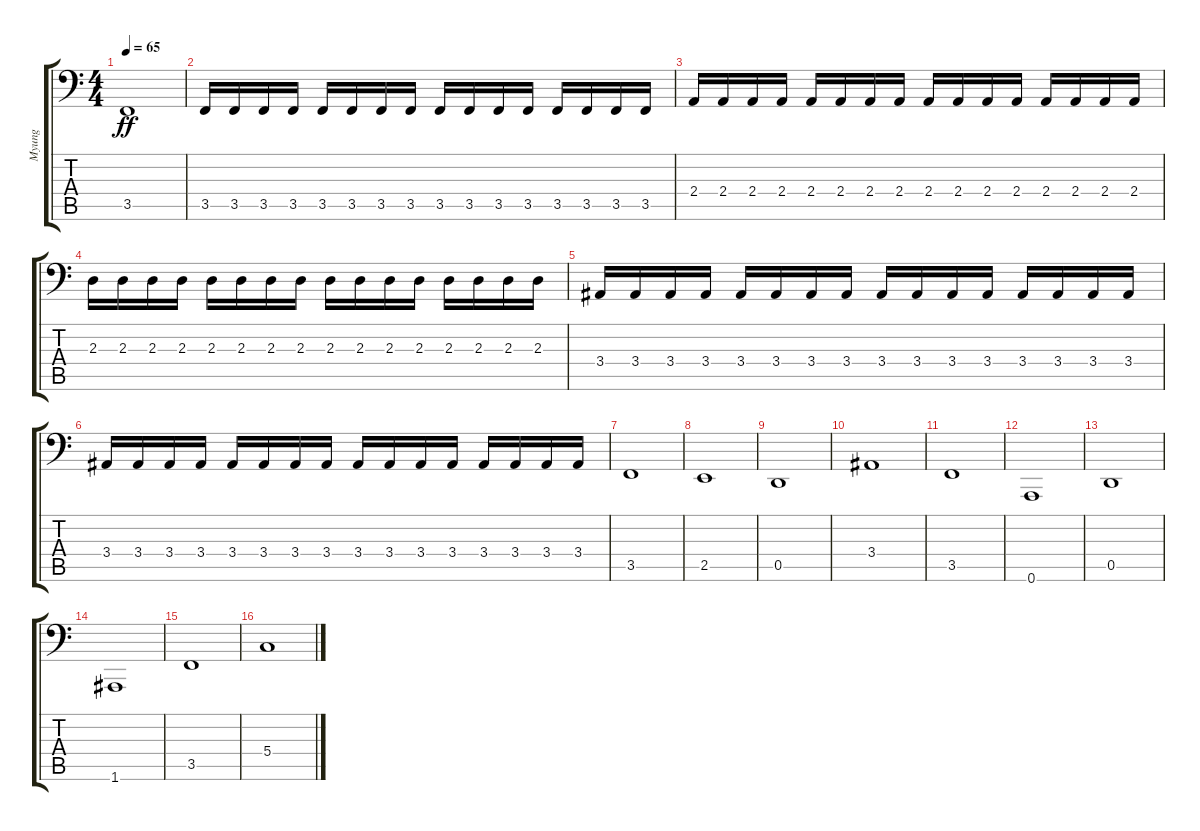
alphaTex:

\track ("Myung" "Myung") {instrument electricbassfinger}
\staff {score tabs}
\tuning (Bb2 F2 C2 G1 D1 A0) {hide}
\ts (4 4)
\tempo 65
\clef f4
\ks c
3.5.1{dy ff} |
3.5.16 3.5.16 3.5.16 3.5.16 3.5.16 3.5.16 3.5.16 3.5.16 3.5.16 3.5.16 3.5.16 3.5.16 3.5.16 3.5.16 3.5.16 3.5.16 |
2.4.16 2.4.16 2.4.16 2.4.16 2.4.16 2.4.16 2.4.16 2.4.16 2.4.16 2.4.16 2.4.16 2.4.16 2.4.16 2.4.16 2.4.16 2.4.16 |
2.3.16 2.3.16 2.3.16 2.3.16 2.3.16 2.3.16 2.3.16 2.3.16 2.3.16 2.3.16 2.3.16 2.3.16 2.3.16 2.3.16 2.3.16 2.3.16 |
3.4.16 3.4.16 3.4.16 3.4.16 3.4.16 3.4.16 3.4.16 3.4.16 3.4.16 3.4.16 3.4.16 3.4.16 3.4.16 3.4.16 3.4.16 3.4.16 |
3.4.16 3.4.16 3.4.16 3.4.16 3.4.16 3.4.16 3.4.16 3.4.16 3.4.16 3.4.16 3.4.16 3.4.16 3.4.16 3.4.16 3.4.16 3.4.16 |
3.5.1 |
2.5.1 |
0.5.1 |
3.4.1 |
3.5.1 |
0.6.1 |
0.5.1 |
1.6.1 |
3.5.1 |
5.4.1
